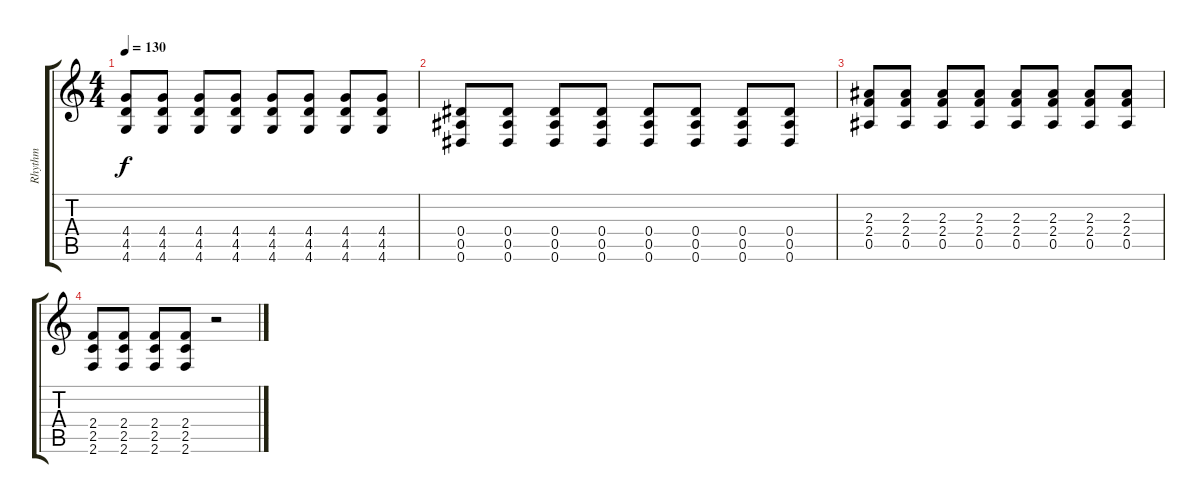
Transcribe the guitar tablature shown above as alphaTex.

\track ("Rhythm" "Rhythm") {instrument overdrivenguitar}
\staff {score tabs}
\tuning (F4 C4 Ab3 Eb3 Bb2 Eb2) {hide}
\ts (4 4)
\tempo 130
\clef g2
\ks c
(4.4 4.5 4.6).8{dy f} (4.4 4.5 4.6).8 (4.4 4.5 4.6).8 (4.4 4.5 4.6).8 (4.4 4.5 4.6).8 (4.4 4.5 4.6).8 (4.4 4.5 4.6).8 (4.4 4.5 4.6).8 |
(0.4 0.5 0.6).8 (0.4 0.5 0.6).8 (0.4 0.5 0.6).8 (0.4 0.5 0.6).8 (0.4 0.5 0.6).8 (0.4 0.5 0.6).8 (0.4 0.5 0.6).8 (0.4 0.5 0.6).8 |
(2.3 2.4 0.5).8 (2.3 2.4 0.5).8 (2.3 2.4 0.5).8 (2.3 2.4 0.5).8 (2.3 2.4 0.5).8 (2.3 2.4 0.5).8 (2.3 2.4 0.5).8 (2.3 2.4 0.5).8 |
(2.4 2.5 2.6).8 (2.4 2.5 2.6).8 (2.4 2.5 2.6).8 (2.4 2.5 2.6).8 r.2
